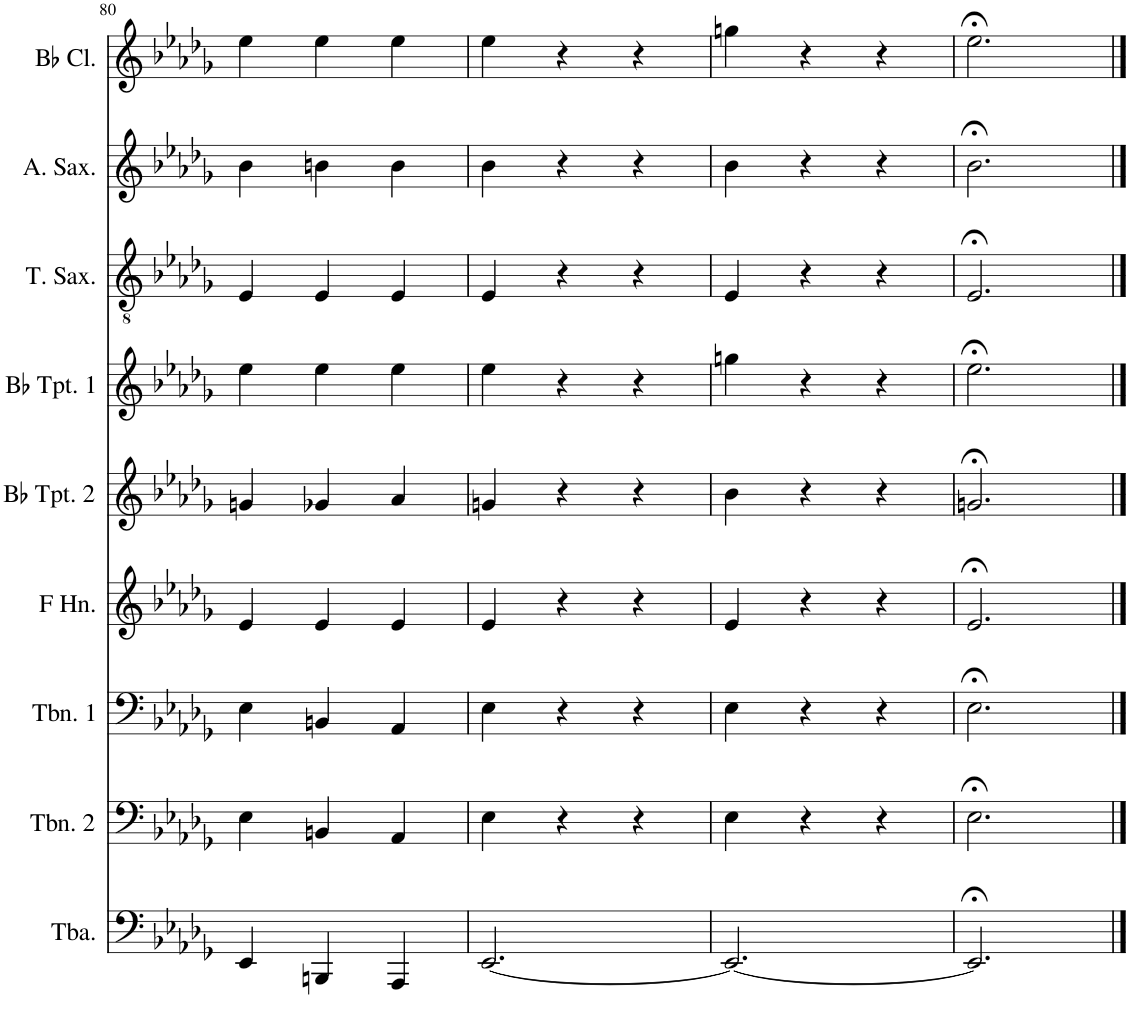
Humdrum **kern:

**kern	**kern	**kern	**kern	**kern	**kern	**kern	**kern	**kern
*part9	*part8	*part7	*part6	*part5	*part4	*part3	*part2	*part1
*staff9	*staff8	*staff7	*staff6	*staff5	*staff4	*staff3	*staff2	*staff1
*I"Tuba	*I"Trombone 2	*I"Trombone 1	*I"Horn in F	*I"Bb Tpt. 2	*I"Bb Tpt. 1	*I"Tenor Saxophone	*I"Alto Saxophone	*I"Bb Clarinet
*I'Tba.	*I'Tbn. 2	*I'Tbn. 1	*	*I'Bb Tpt. 2	*I'Bb Tpt. 1	*I'T. Sax.	*I'A. Sax.	*I'Bb Cl.
!!LO:PB:g=z
*clefF4	*clefF4	*clefF4	*clefG2	*clefG2	*clefG2	*clefGv2	*clefG2	*clefG2
*	*	*	*ITrd4c7	*ITrd1c2	*ITrd1c2	*ITrd8c14	*ITrd5c9	*ITrd1c2
*k[b-e-a-d-g-]	*k[b-e-a-d-g-]	*k[b-e-a-d-g-]	*k[b-e-a-d-g-]	*k[b-e-a-d-g-]	*k[b-e-a-d-g-]	*k[b-e-a-d-g-]	*k[b-e-a-d-g-]	*k[b-e-a-d-g-]
*M3/4	*M3/4	*M3/4	*M3/4	*M3/4	*M3/4	*M3/4	*M3/4	*M3/4
=80	=80	=80	=80	=80	=80	=80	=80	=80
4EE-/	4E-\	4E-\	4e-/	4gn/	4ee-\	4E-/	4b-\	4ee-\
4BBBn/	4BBn/	4BBn/	4e-/	4g-X/	4ee-\	4E-/	4bn\	4ee-\
4AAA-/	4AA-/	4AA-/	4e-/	4a-/	4ee-\	4E-/	4b\	4ee-\
=81	=81	=81	=81	=81	=81	=81	=81	=81
[2.EE-/	4E-\	4E-\	4e-/	4gn/	4ee-\	4E-/	4b-\	4ee-\
.	4r	4r	4r	4r	4r	4r	4r	4r
.	4r	4r	4r	4r	4r	4r	4r	4r
=82	=82	=82	=82	=82	=82	=82	=82	=82
2.EE-/_	4E-\	4E-\	4e-/	4b-\	4ggn\	4E-/	4b-\	4ggn\
.	4r	4r	4r	4r	4r	4r	4r	4r
.	4r	4r	4r	4r	4r	4r	4r	4r
=83	=83	=83	=83	=83	=83	=83	=83	=83
2.EE-;</]	2.E-;<\	2.E-;<\	2.e-;</	2.gn;</	2.ee-;<\	2.E-;</	2.b-;<\	2.ee-;<\
==	==	==	==	==	==	==	==	==
*-	*-	*-	*-	*-	*-	*-	*-	*-
